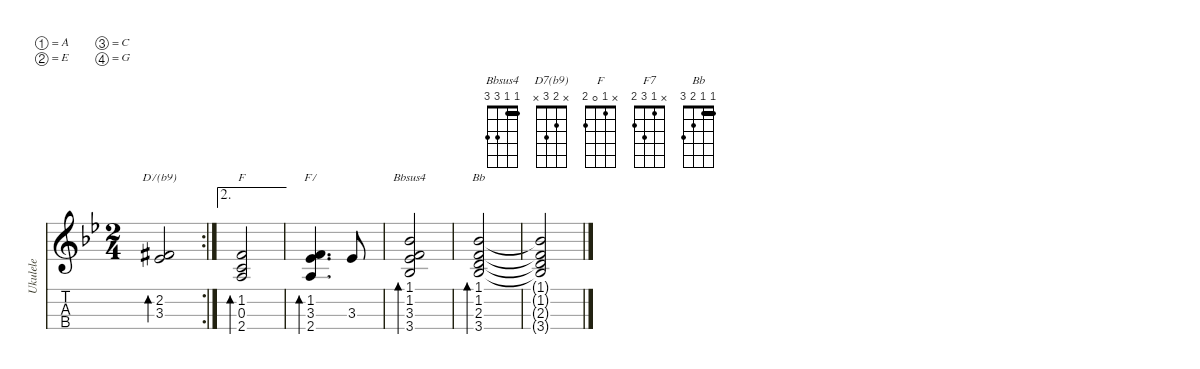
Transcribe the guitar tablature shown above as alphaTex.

\defaultSystemsLayout 4
\hideDynamics
\bracketExtendMode nobrackets
\otherSystemsTrackNameOrientation horizontal
\defaultBarNumberDisplay Hide
\track ("Ukulele" "Ukulele") {defaultSystemsLayout 4 instrument acousticguitarnylon}
\staff {score tabs}
\tuning (A4 E4 C4 G3)
\displaytranspose 0
\chord ("Bbsus4" 1 1 3 3) {barre 1}
\chord ("D7(b9)" x 2 3 x)
\chord ("F" x 1 0 2)
\chord ("F7" x 1 3 2)
\chord ("Bb" 1 1 2 3) {barre 1}
\rc 2
\ts (2 4)
\tempo (60 hide)
\clef g2
\ks bb
(2.2{acc #} 3.3{acc b}).2{bd 46 ch "D7(b9)" dy mf beam Up} |
\ae 2
(2.4{acc forcenatural} 0.3{acc forcenatural} 1.2{acc forcenatural}).2{bd 45 ch "F" beam Up} |
(1.2{acc forcenatural} 3.3{acc b} 2.4{acc forcenatural}).4{d bd 44 ch "F7" beam Up} 3.3{acc b}.8{beam Up} |
(1.1{acc b} 1.2{acc forcenatural} 3.3{acc b} 3.4{acc b}).2{bd 43 ch "Bbsus4" beam Up} |
(1.1{acc b} 1.2{acc forcenatural} 2.3{acc forcenatural} 3.4{acc b}).2{bd 42 ch "Bb" beam Up} |
(1.1{t acc b} 1.2{t acc forcenatural} 2.3{t acc forcenatural} 3.4{t acc b}).2{beam Up}
